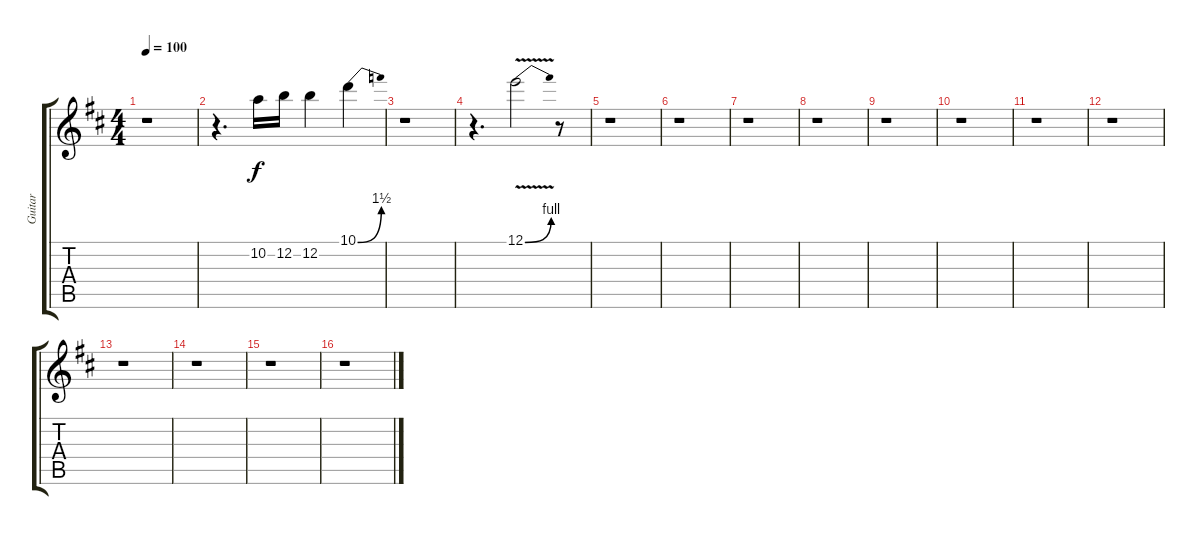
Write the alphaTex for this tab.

\track ("Guitar" "Guitar") {instrument overdrivenguitar}
\staff {score tabs}
\tuning (E4 B3 G3 D3 A2 E2) {hide}
\ts (4 4)
\tempo 100
\clef g2
\ks d
r.1{dy f} |
r.4{d} 10.2.16 12.2.16 12.2.4 10.1{be (bend 0 0 60 6)}.4 |
r.1 |
r.4{d} 12.1{be (bend 0 0 60 4) v}.2 r.8 |
r.1 |
r.1 |
r.1 |
r.1 |
r.1 |
r.1 |
r.1 |
r.1 |
r.1 |
r.1 |
r.1 |
r.1
